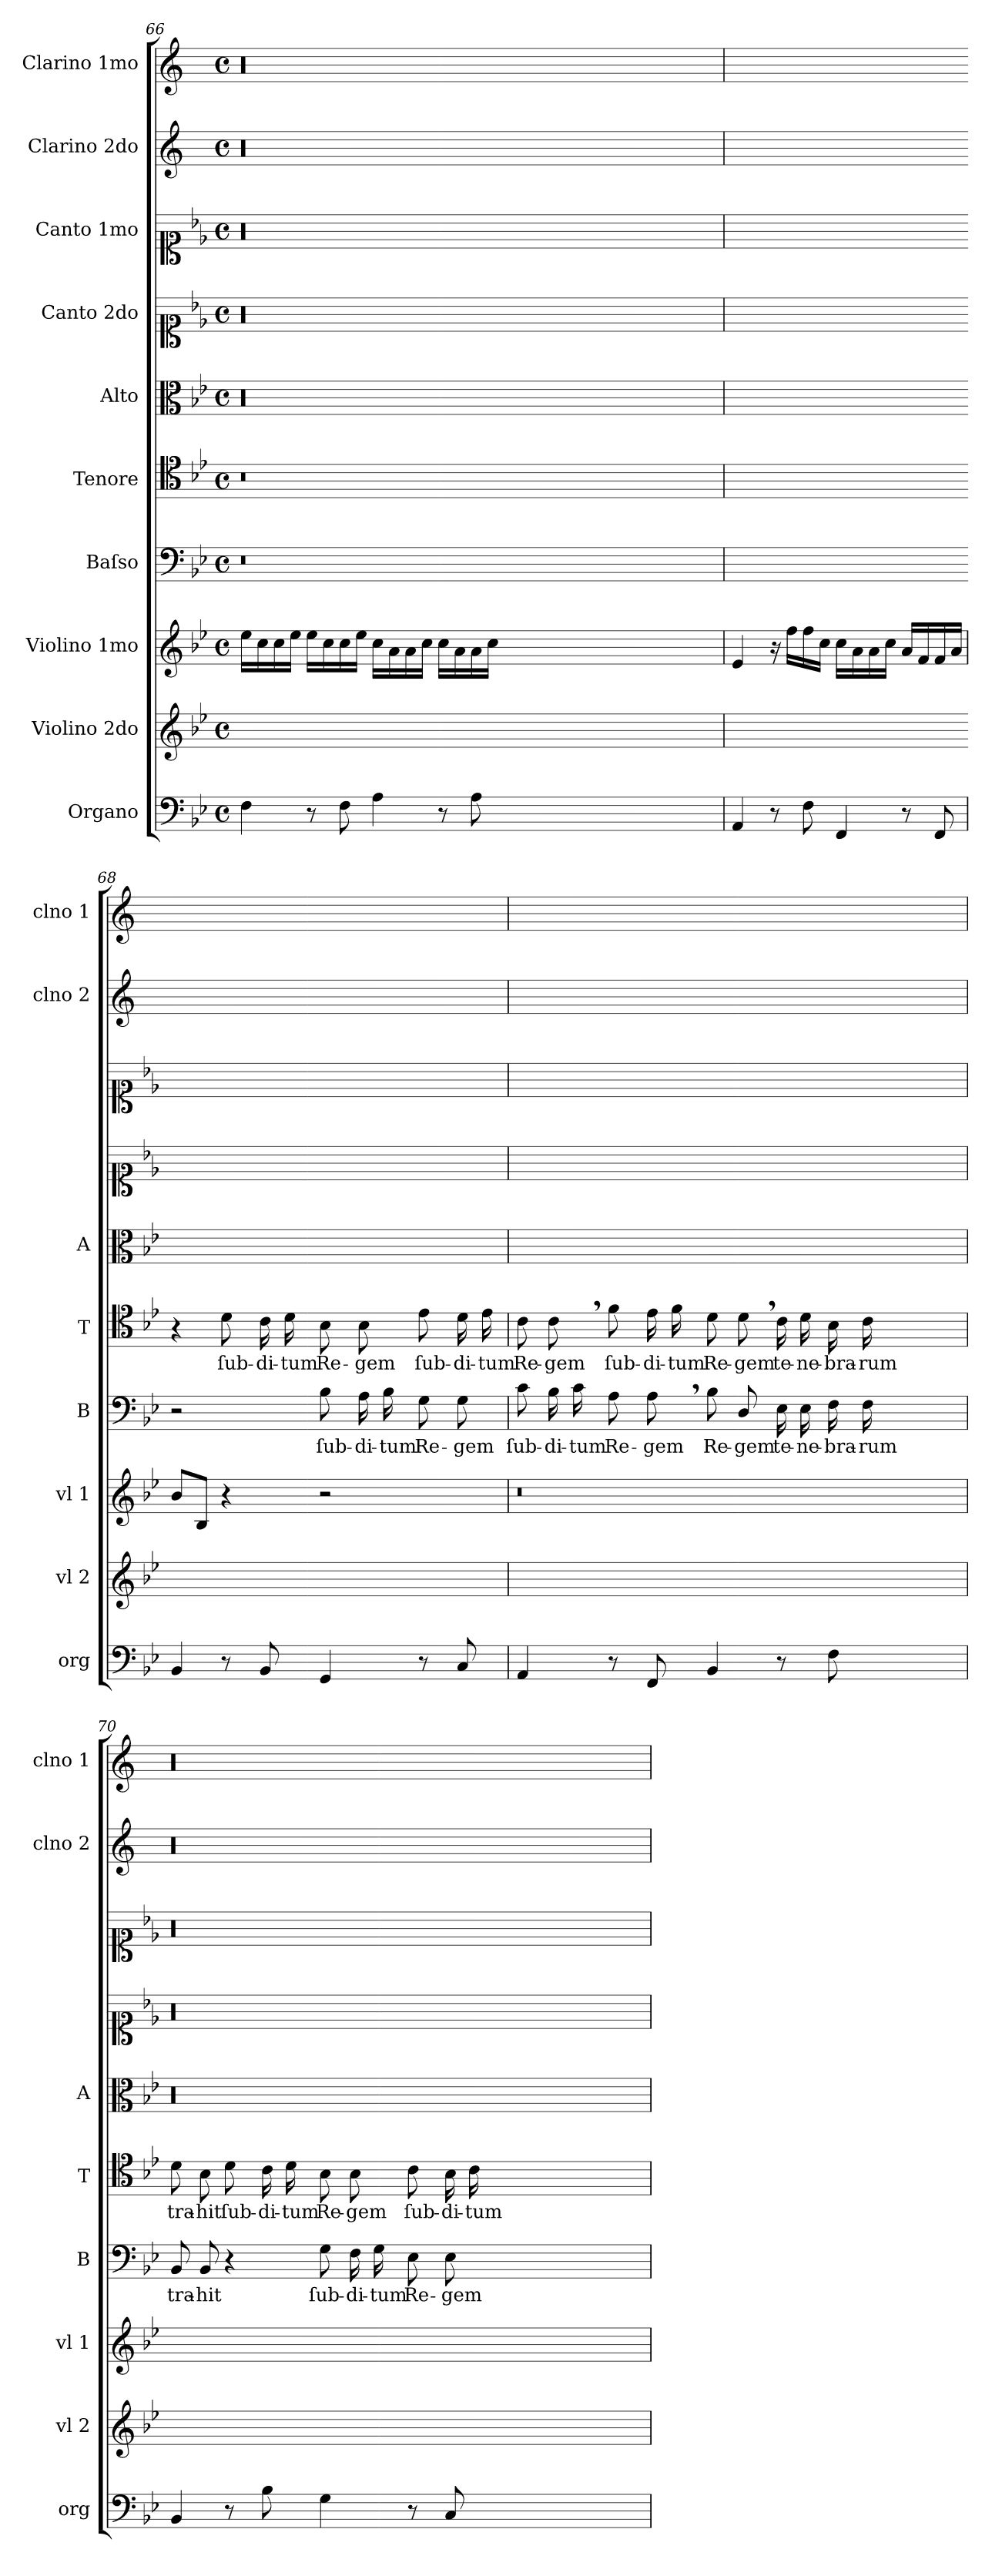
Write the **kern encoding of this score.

**kern	**kern	**kern	**kern	**text	**kern	**text	**kern	**kern	**kern	**kern	**kern
*part10	*part9	*part8	*part7	*part7	*part6	*part6	*part5	*part4	*part3	*part2	*part1
*staff10	*staff9	*staff8	*staff7	*staff7	*staff6	*staff6	*staff5	*staff4	*staff3	*staff2	*staff1
*I"Organo	*I"Violino 2do	*I"Violino 1mo	*I"Baſso	*	*I"Tenore	*	*I"Alto	*I"Canto 2do	*I"Canto 1mo	*I"Clarino 2do	*I"Clarino 1mo
*I'org	*I'vl 2	*I'vl 1	*I'B	*	*I'T	*	*I'A	*	*	*I'clno 2	*I'clno 1
*clefF4	*clefG2	*clefG2	*clefF4	*	*clefC4	*	*clefC3	*clefC1	*clefC1	*clefG2	*clefG2
*	*	*	*	*	*	*	*	*	*	*ITrd1c2	*ITrd1c2
*k[b-e-]	*k[b-e-]	*k[b-e-]	*k[b-e-]	*	*k[b-e-]	*	*k[b-e-]	*k[b-e-]	*k[b-e-]	*k[b-e-]	*k[b-e-]
*M4/4	*M4/4	*M4/4	*M4/4	*	*M4/4	*	*M4/4	*M4/4	*M4/4	*M4/4	*M4/4
*met(c)	*met(c)	*met(c)	*met(c)	*	*met(c)	*	*met(c)	*met(c)	*met(c)	*met(c)	*met(c)
=66	=66	=66	=66	=66	=66	=66	=66	=66	=66	=66	=66
4F\	1ryy	16ee-\LL	0r	.	0r	.	00r	00r	00r	00r	00r
.	.	16cc\	.	.	.	.	.	.	.	.	.
.	.	16cc\	.	.	.	.	.	.	.	.	.
.	.	16ee-\JJ	.	.	.	.	.	.	.	.	.
8r	.	16ee-\LL	.	.	.	.	.	.	.	.	.
.	.	16cc\	.	.	.	.	.	.	.	.	.
8F\	.	16cc\	.	.	.	.	.	.	.	.	.
.	.	16ee-\JJ	.	.	.	.	.	.	.	.	.
4A\	.	16cc\LL	.	.	.	.	.	.	.	.	.
.	.	16a\	.	.	.	.	.	.	.	.	.
.	.	16a\	.	.	.	.	.	.	.	.	.
.	.	16cc\JJ	.	.	.	.	.	.	.	.	.
8r	.	16cc\LL	.	.	.	.	.	.	.	.	.
.	.	16a\	.	.	.	.	.	.	.	.	.
8A\	.	16a\	.	.	.	.	.	.	.	.	.
.	.	16cc\JJ	.	.	.	.	.	.	.	.	.
0.ryy	0.ryy	0.ryy	.	.	.	.	.	.	.	.	.
.	.	.	0ryy	.	0ryy	.	.	.	.	.	.
=67	=67	=67	=67	=67	=67	=67	=67	=67	=67	=67	=67
4AA/	1ryy	4e-/	1ryy	.	1ryy	.	1ryy	1ryy	1ryy	1ryy	1ryy
8r	.	16r	.	.	.	.	.	.	.	.	.
.	.	16ff\LL	.	.	.	.	.	.	.	.	.
8F\	.	16ff\	.	.	.	.	.	.	.	.	.
.	.	16cc\JJ	.	.	.	.	.	.	.	.	.
4FF/	.	16cc\LL	.	.	.	.	.	.	.	.	.
.	.	16a\	.	.	.	.	.	.	.	.	.
.	.	16a\	.	.	.	.	.	.	.	.	.
.	.	16cc\JJ	.	.	.	.	.	.	.	.	.
8r	.	16a/LL	.	.	.	.	.	.	.	.	.
.	.	16f/	.	.	.	.	.	.	.	.	.
8FF/	.	16f/	.	.	.	.	.	.	.	.	.
.	.	16a/JJ	.	.	.	.	.	.	.	.	.
=68	=68	=68	=68-	=68	=68-	=68	=68	=68	=68	=68	=68
4BB-/	1ryy	8b-/L	2r	.	4r	.	1ryy	1ryy	1ryy	1ryy	1ryy
.	.	8B-/J	.	.	.	.	.	.	.	.	.
8r	.	4r	.	.	8d\	ſub-	.	.	.	.	.
8BB-/	.	.	.	.	16c\	-di-	.	.	.	.	.
.	.	.	.	.	16d\	-tum	.	.	.	.	.
4GG/	.	2r	8B-\	ſub-	8B-\	Re-	.	.	.	.	.
.	.	.	16A\	-di-	8B-\	-gem	.	.	.	.	.
.	.	.	16B-\	-tum	.	.	.	.	.	.	.
!	!	!	!	!	!	!LO:LY:i	!	!	!	!	!
8r	.	.	8G\	Re-	8e-\	ſub-	.	.	.	.	.
!	!	!	!	!	!	!LO:LY:i	!	!	!	!	!
8C/	.	.	8G\	-gem	16d\	-di-	.	.	.	.	.
!	!	!	!	!	!	!LO:LY:i	!	!	!	!	!
.	.	.	.	.	16e-\	-tum	.	.	.	.	.
=69	=69	=69	=69	=69	=69	=69	=69	=69	=69	=69	=69
!	!	!	!	!LO:LY:i	!	!LO:LY:i	!	!	!	!	!
4AA/	1ryy	0r	8c\	ſub-	8c\	Re-	0ryy	0ryy	0ryy	0ryy	0ryy
!	!	!	!	!LO:LY:i	!	!LO:LY:i	!	!	!	!	!
.	.	.	16B-\	-di-	8c,\	-gem	.	.	.	.	.
!	!	!	!	!LO:LY:i	!	!	!	!	!	!	!
.	.	.	16c\	-tum	.	.	.	.	.	.	.
!	!	!	!	!LO:LY:i	!	!LO:LY:i	!	!	!	!	!
8r	.	.	8A\	Re-	8f\	ſub-	.	.	.	.	.
!	!	!	!	!LO:LY:i	!	!LO:LY:i	!	!	!	!	!
8FF/	.	.	8A,\	-gem	16e-\	-di-	.	.	.	.	.
!	!	!	!	!	!	!LO:LY:i	!	!	!	!	!
.	.	.	.	.	16f\	-tum	.	.	.	.	.
!	!	!	!	!	!	!LO:LY:i	!	!	!	!	!
4BB-/	.	.	8B-\	Re-	8d\	Re-	.	.	.	.	.
!	!	!	!	!	!	!LO:LY:i	!	!	!	!	!
.	.	.	8D/	-gem	8d,\	-gem	.	.	.	.	.
8r	.	.	16E-\	te-	16c\	te-	.	.	.	.	.
.	.	.	16E-\	-ne-	16d\	-ne-	.	.	.	.	.
8F\	.	.	16F\	-bra-	16B-\	-bra-	.	.	.	.	.
.	.	.	16F\	-rum	16c\	-rum	.	.	.	.	.
1ryy	1ryy	.	1ryy	.	1ryy	.	.	.	.	.	.
=70	=70	=70	=70	=70	=70	=70	=70	=70	=70	=70	=70
4BB-/	1ryy	00ryy	8BB-/	tra-	8d\	tra-	00r	00r	00r	00r	00r
.	.	.	8BB-/	-hit	8B-\	-hit	.	.	.	.	.
8r	.	.	4r	.	8d\	ſub-	.	.	.	.	.
8B-\	.	.	.	.	16c\	-di-	.	.	.	.	.
.	.	.	.	.	16d\	-tum	.	.	.	.	.
4G\	.	.	8G\	ſub-	8B-\	Re-	.	.	.	.	.
.	.	.	16F\	-di-	8B-\	-gem	.	.	.	.	.
.	.	.	16G\	-tum	.	.	.	.	.	.	.
8r	.	.	8E-\	Re-	8c\	ſub-	.	.	.	.	.
8C/	.	.	8E-\	-gem	16B-\	-di-	.	.	.	.	.
.	.	.	.	.	16c\	-tum	.	.	.	.	.
0.ryy	0.ryy	.	0.ryy	.	0.ryy	.	.	.	.	.	.
=	=	=	=	=	=	=	=	=	=	=	=
*-	*-	*-	*-	*-	*-	*-	*-	*-	*-	*-	*-
